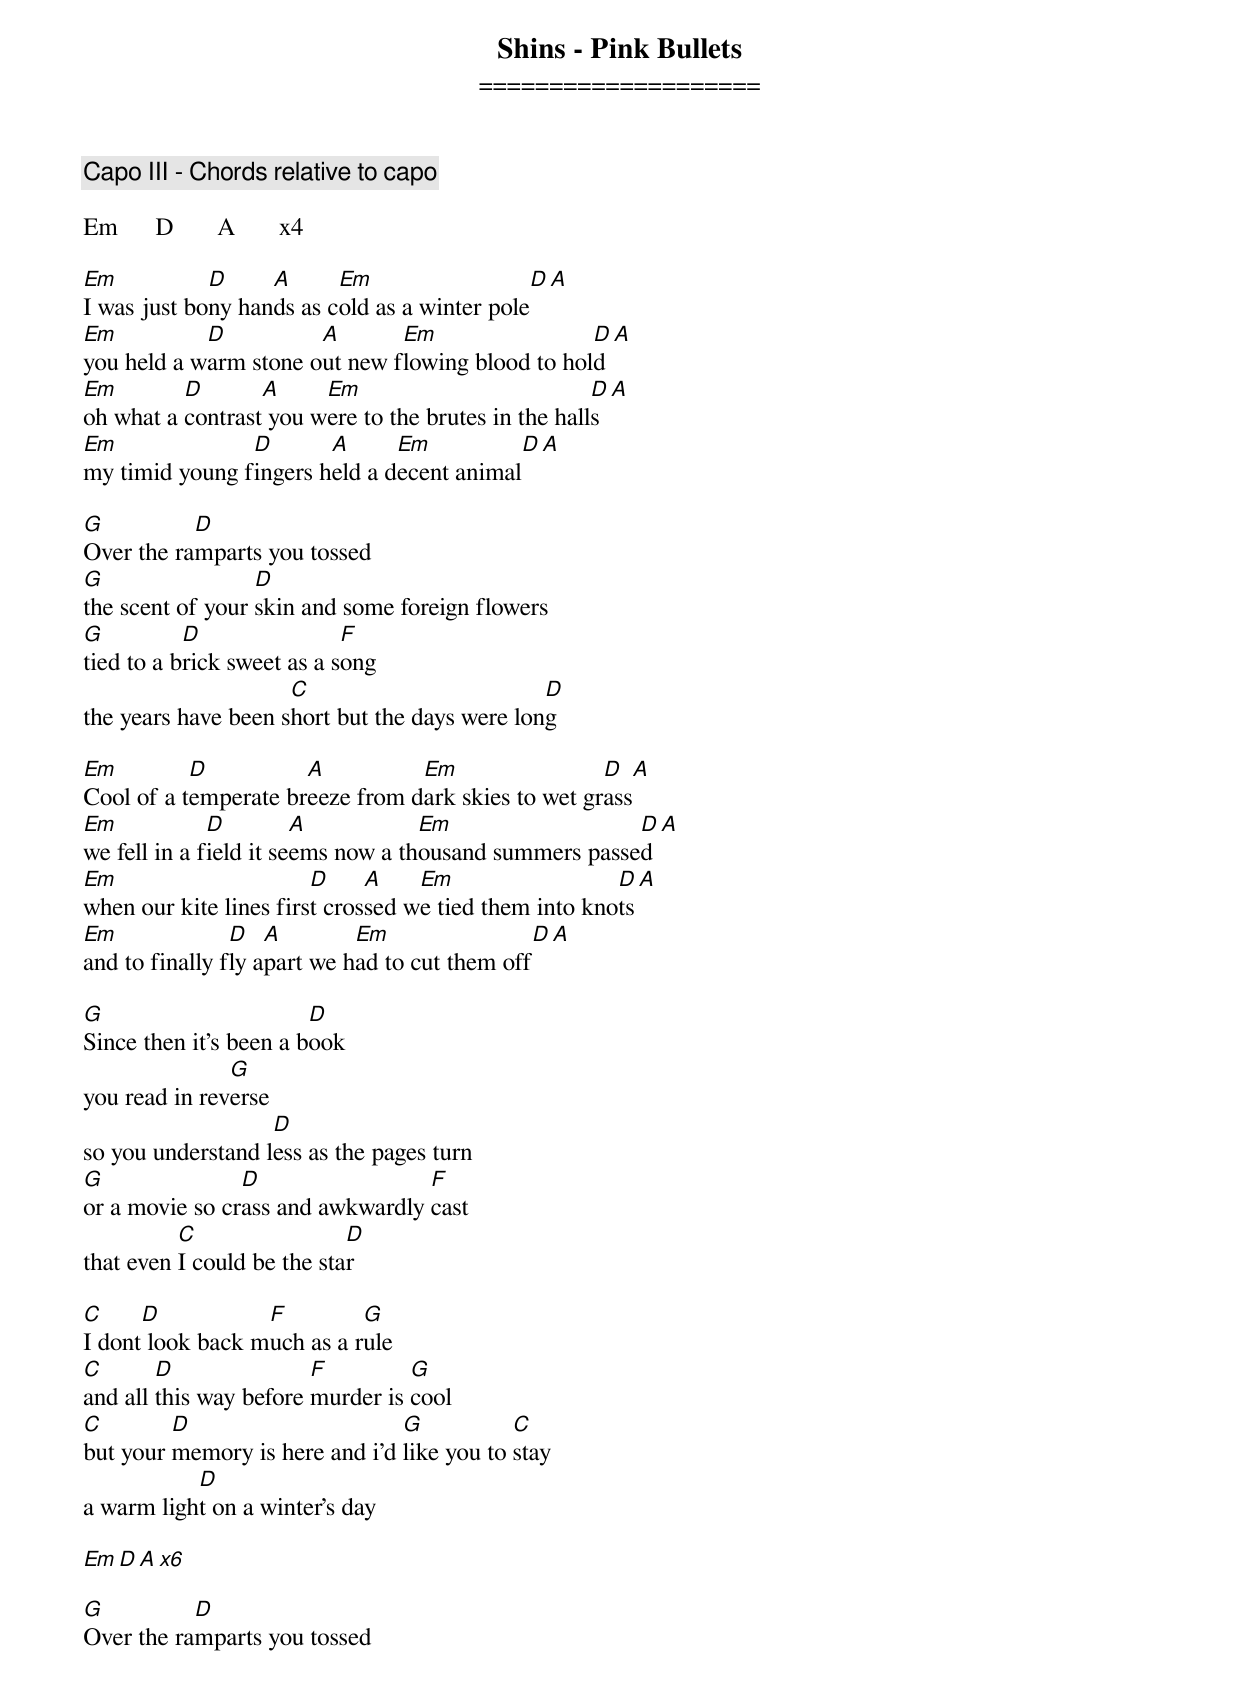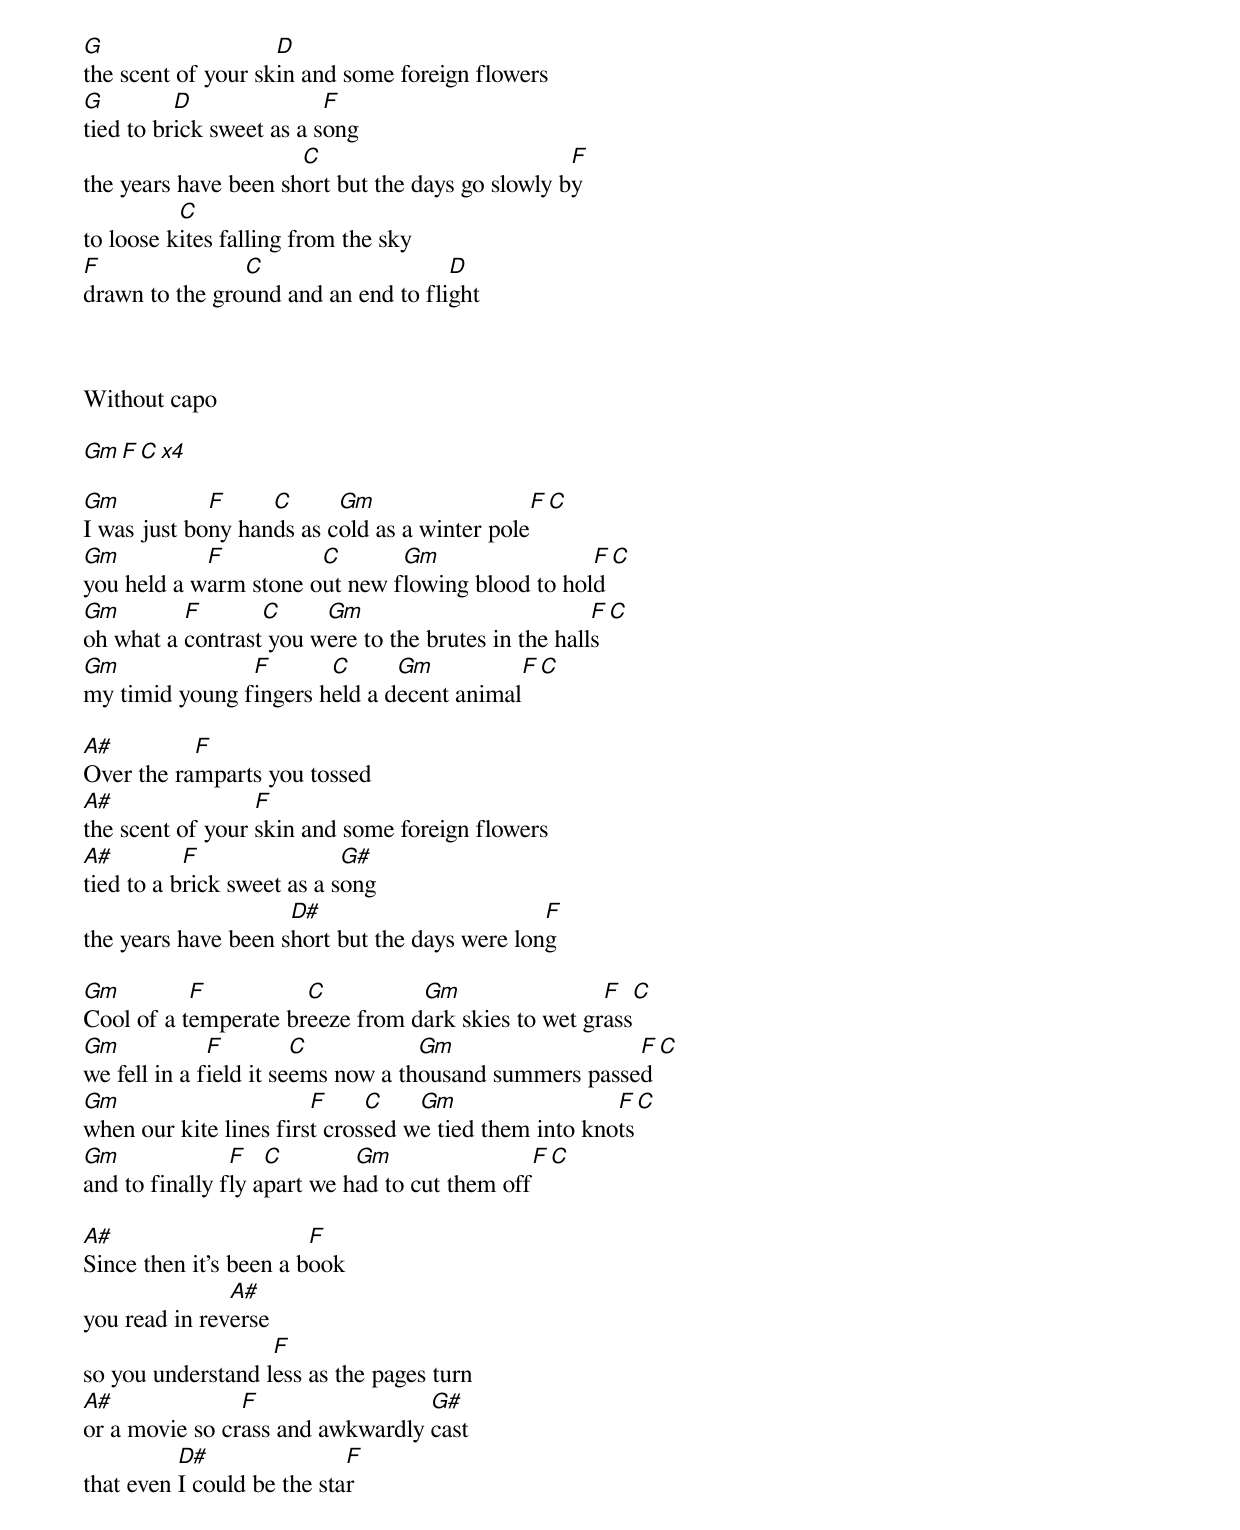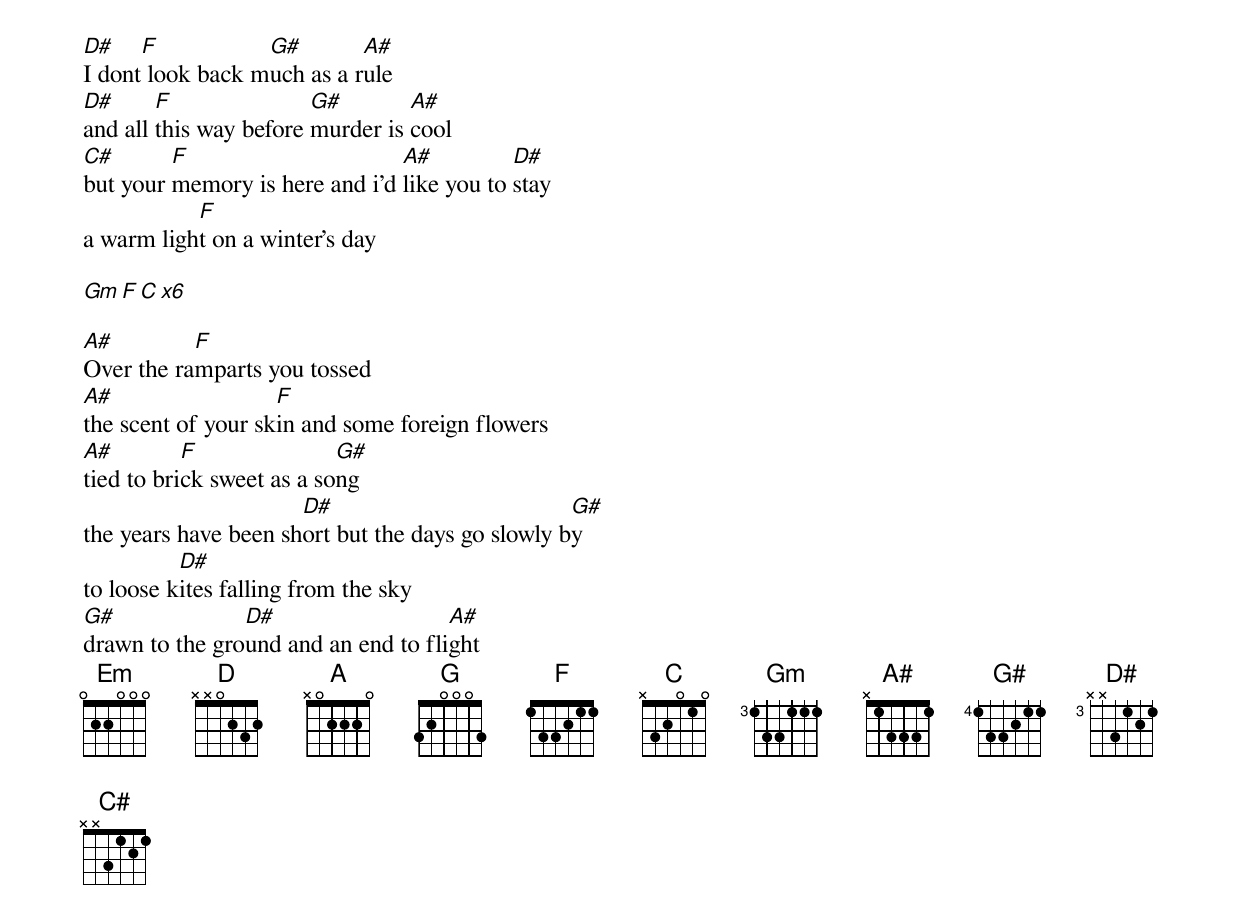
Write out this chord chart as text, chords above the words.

Shins - Pink Bullets
====================

Capo III - Chords relative to capo

Em      D       A       x4

Em           D     A      Em                  D     A
I was just bony hands as cold as a winter pole
Em          D          A       Em                 D      A
you held a warm stone out new flowing blood to hold
Em        D       A     Em                           D      A
oh what a contrast you were to the brutes in the halls
Em              D       A      Em           D    A
my timid young fingers held a decent animal

G          D
Over the ramparts you tossed
G                 D
the scent of your skin and some foreign flowers
G          D                F
tied to a brick sweet as a song
                     C                         D
the years have been short but the days were long

Em         D          A          Em                 D     A
Cool of a temperate breeze from dark skies to wet grass
Em            D         A           Em                  D     A
we fell in a field it seems now a thousand summers passed
Em                      D     A    Em                  D     A
when our kite lines first crossed we tied them into knots
Em              D   A        Em                D    A
and to finally fly apart we had to cut them off

G                       D
Since then it's been a book
               G
you read in reverse
                   D
so you understand less as the pages turn
G               D                 F
or a movie so crass and awkwardly cast
          C                 D
that even I could be the star

C     D           F         G
I dont look back much as a rule
C       D               F         G
and all this way before murder is cool
C        D                      G           C
but your memory is here and i'd like you to stay
           D
a warm light on a winter's day

Em       D     A      x6

G          D
Over the ramparts you tossed
G                   D
the scent of your skin and some foreign flowers
G         D               F
tied to brick sweet as a song
                      C                           F
the years have been short but the days go slowly by
          C
to loose kites falling from the sky
F               C                    D
drawn to the ground and an end to flight



Without capo

Gm      F       C       x4

Gm           F     C      Gm                  F     C
I was just bony hands as cold as a winter pole
Gm          F          C       Gm                 F      C
you held a warm stone out new flowing blood to hold
Gm        F       C     Gm                           F      C
oh what a contrast you were to the brutes in the halls
Gm              F       C      Gm           F    C
my timid young fingers held a decent animal

A#         F
Over the ramparts you tossed
A#                F
the scent of your skin and some foreign flowers
A#         F                G#
tied to a brick sweet as a song
                     D#                        F
the years have been short but the days were long

Gm         F          C          Gm                 F     C
Cool of a temperate breeze from dark skies to wet grass
Gm            F         C           Gm                  F     C
we fell in a field it seems now a thousand summers passed
Gm                      F     C    Gm                  F     C
when our kite lines first crossed we tied them into knots
Gm              F   C        Gm                F    C
and to finally fly apart we had to cut them off

A#                      F
Since then it's been a book
               A#
you read in reverse
                   F
so you understand less as the pages turn
A#              F                 G#
or a movie so crass and awkwardly cast
          D#                F
that even I could be the star

D#    F           G#        A#
I dont look back much as a rule
D#      F               G#        A#
and all this way before murder is cool
C#       F                      A#          D#
but your memory is here and i'd like you to stay
           F
a warm light on a winter's day

Gm       F     C      x6

A#         F
Over the ramparts you tossed
A#                  F
the scent of your skin and some foreign flowers
A#         F               G#
tied to brick sweet as a song
                      D#                          G#
the years have been short but the days go slowly by
          D#
to loose kites falling from the sky
G#              D#                   A#
drawn to the ground and an end to flight
